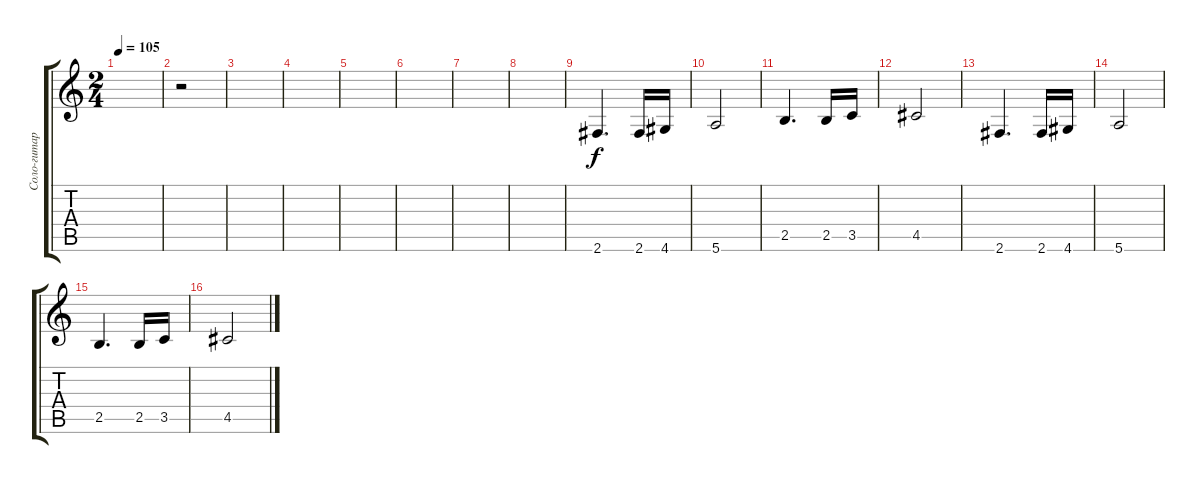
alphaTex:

\track ("Соло-гитара 2" "Соло-гитар") {instrument distortionguitar}
\staff {score tabs}
\tuning (E4 B3 G3 D3 A2 E2) {hide}
\ts (2 4)
\tempo 105
\clef g2
\ks c
|
r.2 |
|
|
|
|
|
|
2.6.4{d} 2.6.16 4.6.16 |
5.6.2 |
2.5.4{d} 2.5.16 3.5.16 |
4.5.2 |
2.6.4{d} 2.6.16 4.6.16 |
5.6.2 |
2.5.4{d} 2.5.16 3.5.16 |
4.5.2
